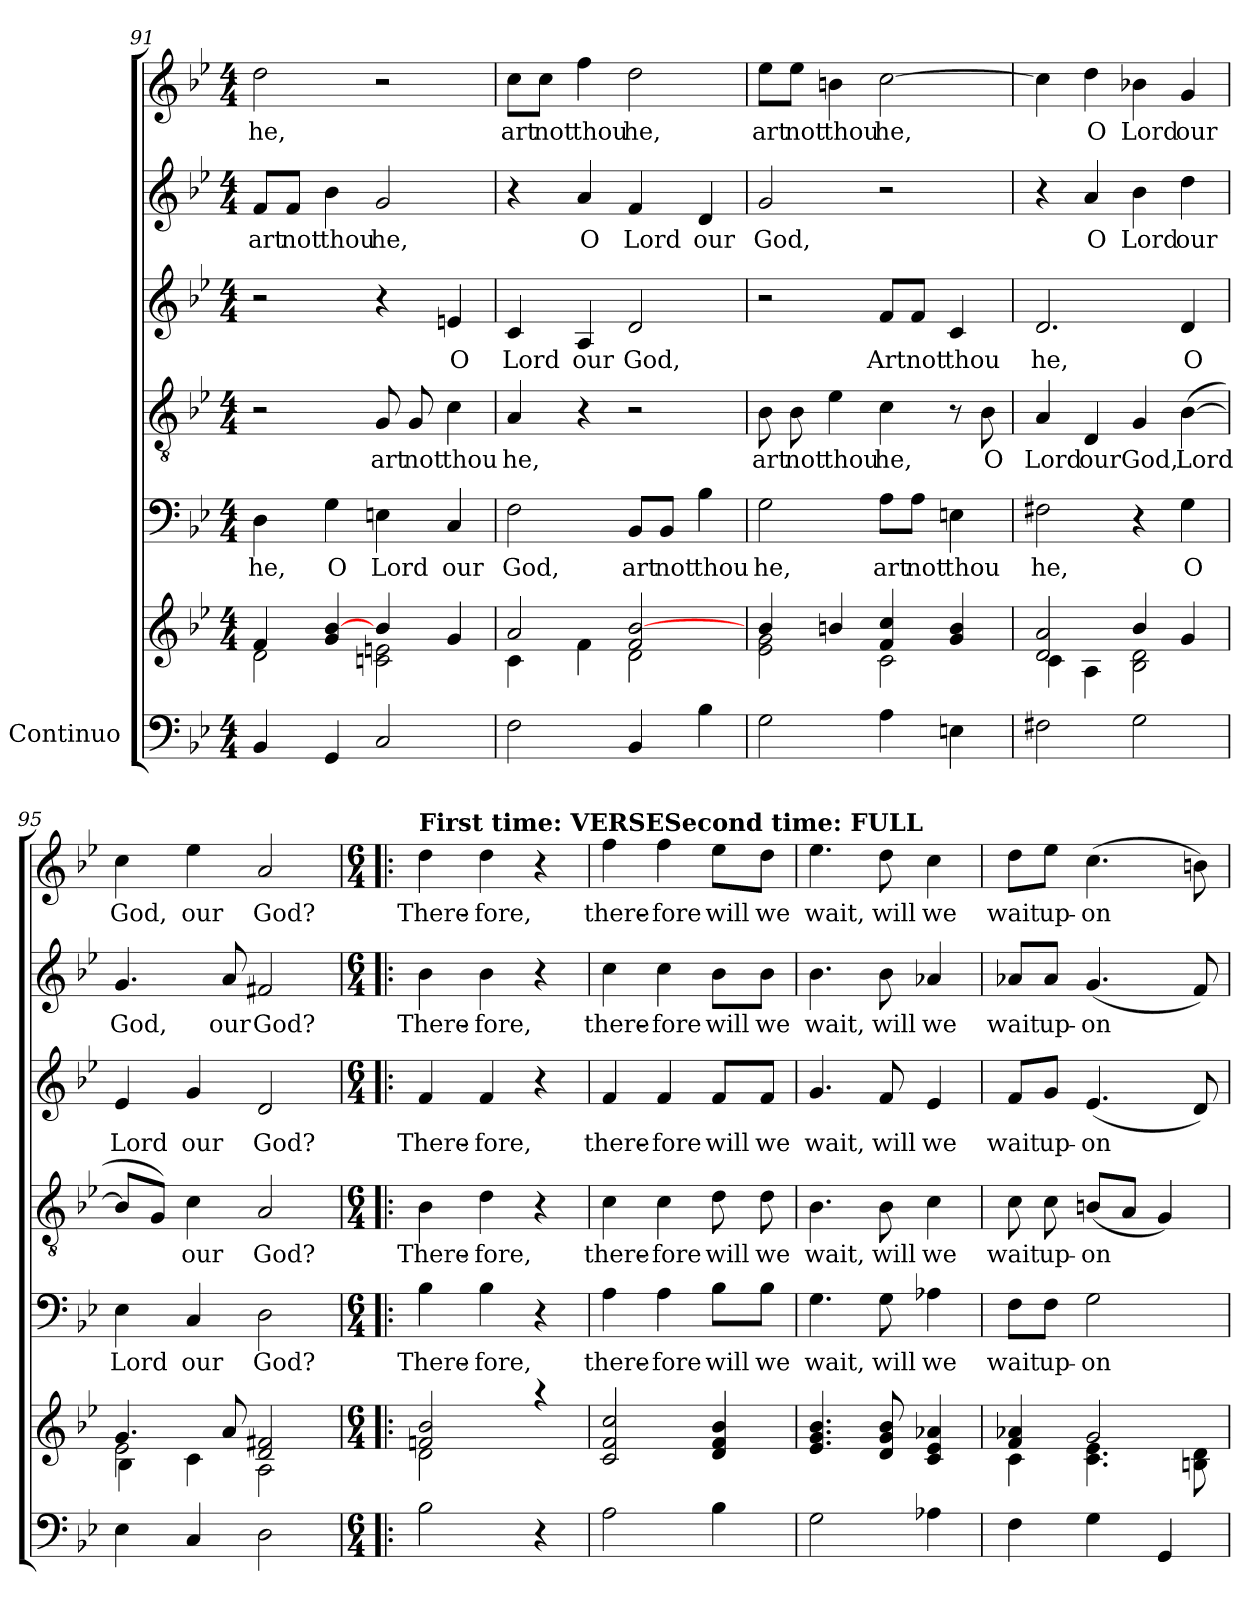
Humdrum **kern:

**kern	**kern	**kern	**text	**kern	**text	**kern	**text	**kern	**text	**kern	**text
*part6	*part6	*part5	*part5	*part4	*part4	*part3	*part3	*part2	*part2	*part1	*part1
*staff7	*staff6	*staff5	*staff5	*staff4	*staff4	*staff3	*staff3	*staff2	*staff2	*staff1	*staff1
*I"Continuo	*	*	*	*	*	*	*	*	*	*	*
*clefF4	*clefG2	*clefF4	*	*clefGv2	*	*clefG2	*	*clefG2	*	*clefG2	*
*k[b-e-]	*k[b-e-]	*k[b-e-]	*	*k[b-e-]	*	*k[b-e-]	*	*k[b-e-]	*	*k[b-e-]	*
*g:	*g:	*g:	*	*g:	*	*g:	*	*g:	*	*g:	*
*M4/4	*M4/4	*M4/4	*	*M4/4	*	*M4/4	*	*M4/4	*	*M4/4	*
=91	=91	=91	=91	=91	=91	=91	=91	=91	=91	=91	=91
*	*^	*	*	*	*	*	*	*	*	*	*
!	!	!	!	!LO:LY:b	!	!	!	!	!	!LO:LY:b	!	!LO:LY:b
4BB-/	4f/	2d\	4D\	he,	2r	.	2r	.	8f/L	art	2dd\	he,
!	!	!	!	!	!	!	!	!	!	!LO:LY:b	!	!
.	.	.	.	.	.	.	.	.	8f/J	not	.	.
!	!	!	!	!LO:LY:b	!	!	!	!	!	!LO:LY:b	!	!
4GG/	4g/ [>4b-/	.	4G\	O	.	.	.	.	4b-\	thou	.	.
!	!	!	!	!LO:LY:b	!	!LO:LY:b	!	!	!	!LO:LY:b	!	!
2C/	4b-/	2cn\ 2en\	4En\	Lord	8G/	art	4r	.	2g/	he,	2r	.
!	!	!	!	!	!	!LO:LY:b	!	!	!	!	!	!
.	.	.	.	.	8G/	not	.	.	.	.	.	.
!	!	!	!	!LO:LY:b	!	!LO:LY:b	!	!LO:LY:b	!	!	!	!
.	4g/	.	4C/	our	4c\	thou	4en/	O	.	.	.	.
=92	=92	=92	=92	=92	=92	=92	=92	=92	=92	=92	=92	=92
!	!	!	!	!LO:LY:b	!	!LO:LY:b	!	!LO:LY:b	!	!	!	!LO:LY:b
2F\	2a/	4c\	2F\	God,	4A/	he,	4c/	Lord	4r	.	8cc\L	art
!	!	!	!	!	!	!	!	!	!	!	!	!LO:LY:b
.	.	.	.	.	.	.	.	.	.	.	8cc\J	not
!	!	!	!	!	!	!	!	!LO:LY:b	!	!LO:LY:b	!	!LO:LY:b
.	.	4f\	.	.	4r	.	4A/	our	4a/	O	4ff\	thou
!	!	!	!	!LO:LY:b	!	!	!	!LO:LY:b	!	!LO:LY:b	!	!LO:LY:b
4BB-/	2f/ [>2b-/	2d\	8BB-/L	art	2r	.	2d/	God,	4f/	Lord	2dd\	he,
!	!	!	!	!LO:LY:b	!	!	!	!	!	!	!	!
.	.	.	8BB-/J	not	.	.	.	.	.	.	.	.
!	!	!	!	!LO:LY:b	!	!	!	!	!	!LO:LY:b	!	!
4B-\	.	.	4B-\	thou	.	.	.	.	4d/	our	.	.
!!LO:LB:g=z
=93	=93	=93	=93	=93	=93	=93	=93	=93	=93	=93	=93	=93
!	!	!	!	!LO:LY:b	!	!LO:LY:b	!	!	!	!LO:LY:b	!	!LO:LY:b
2G\	4b-/	2e-\ 2g\	2G\	he,	8B-\	art	2r	.	2g/	God,	8ee-\L	art
!	!	!	!	!	!	!LO:LY:b	!	!	!	!	!	!LO:LY:b
.	.	.	.	.	8B-\	not	.	.	.	.	8ee-\J	not
!	!	!	!	!	!	!LO:LY:b	!	!	!	!	!	!LO:LY:b
.	4bn/	.	.	.	4e-\	thou	.	.	.	.	4bn\	thou
!	!	!	!	!LO:LY:b	!	!LO:LY:b	!	!LO:LY:b	!	!	!	!LO:LY:b
4A\	4f/ 4cc/	2c\	8A\L	art	4c\	he,	8f/L	Art	2r	.	[>2cc\	he,
!	!	!	!	!LO:LY:b	!	!	!	!LO:LY:b	!	!	!	!
.	.	.	8A\J	not	.	.	8f/J	not	.	.	.	.
!	!	!	!	!LO:LY:b	!	!	!	!LO:LY:b	!	!	!	!
4En\	4g/ 4b/	.	4En\	thou	8r	.	4c/	thou	.	.	.	.
!	!	!	!	!	!	!LO:LY:b	!	!	!	!	!	!
.	.	.	.	.	8B-\	O	.	.	.	.	.	.
=94	=94	=94	=94	=94	=94	=94	=94	=94	=94	=94	=94	=94
!	!	!	!	!LO:LY:b	!	!LO:LY:b	!	!LO:LY:b	!	!	!	!
2F#X\	2d/ 2a/	4c\	2F#X\	he,	4A/	Lord	2.d/	he,	4r	.	4cc\]	.
!	!	!	!	!	!	!LO:LY:b	!	!	!	!LO:LY:b	!	!LO:LY:b
.	.	4A\	.	.	4D/	our	.	.	4a/	O	4dd\	O
!	!	!	!	!	!	!LO:LY:b	!	!	!	!LO:LY:b	!	!LO:LY:b
2G\	4b-/	2B-\ 2d\	4r	.	4G/	God,	.	.	4b-\	Lord	4b-X\	Lord
!	!	!	!	!LO:LY:b	!	!LO:LY:b	!	!LO:LY:b	!	!LO:LY:b	!	!LO:LY:b
.	4g/	.	4G\	O	(>[>4B-\	Lord	4d/	O	4dd\	our	4g/	our
=95	=95	=95	=95	=95	=95	=95	=95	=95	=95	=95	=95	=95
*	*	*^	*	*	*	*	*	*	*	*	*	*
!	!	!	!	!	!LO:LY:b	!	!	!	!LO:LY:b	!	!LO:LY:b	!	!LO:LY:b
4E-\	4.g/	2e-\	4B-\	4E-\	Lord	8B-/L]	.	4e-/	Lord	4.g/	God,	4cc\	God,
.	.	.	.	.	.	8G/J)	.	.	.	.	.	.	.
!	!	!	!	!	!LO:LY:b	!	!LO:LY:b	!	!LO:LY:b	!	!	!	!LO:LY:b
4C/	.	.	4c\	4C/	our	4c\	our	4g/	our	.	.	4ee-\	our
!	!	!	!	!	!	!	!	!	!	!	!LO:LY:b	!	!
.	8a/	.	.	.	.	.	.	.	.	8a/	our	.	.
!	!	!	!	!	!LO:LY:b	!	!LO:LY:b	!	!LO:LY:b	!	!LO:LY:b	!	!LO:LY:b
2D\	2d/ 2f#X/	2ryy	2A\	2D\	God?	2A/	God?	2d/	God?	2f#X/	God?	2a/	God?
*	*v	*v	*v	*	*	*	*	*	*	*	*	*	*
!!LO:PB:g=z
=96!|:	=96!|:	=96!|:	=96!|:	=96!|:	=96!|:	=96!|:	=96!|:	=96!|:	=96!|:	=96!|:	=96!|:
*M6/4	*M6/4	*M6/4	*	*M6/4	*	*M6/4	*	*M6/4	*	*M6/4	*
*	*^	*	*	*	*	*	*	*	*	*	*
*	*	*^	*	*	*	*	*	*	*	*	*	*
!	!	!	!	!	!	!	!	!	!	!	!	!LO:TX:a:B:t=First time&colon; VERSESecond time&colon; FULL	!
!	!	!	!	!	!LO:LY:b	!	!LO:LY:b	!	!LO:LY:b	!	!LO:LY:b	!	!LO:LY:b
*	*	*v	*v	*	*	*	*	*	*	*	*	*	*
2B-\	2fn/ 2b-/	2d\	4B-\	There-	4B-\	There-	4f/	There-	4b-\	There-	4dd\	There-
!	!	!	!	!LO:LY:b	!	!LO:LY:b	!	!LO:LY:b	!	!LO:LY:b	!	!LO:LY:b
.	.	.	4B-\	-fore,	4d\	-fore,	4f/	-fore,	4b-\	-fore,	4dd\	-fore,
4r	4raa	4ryy	4r	.	4r	.	4r	.	4r	.	4r	.
=97	=97	=97	=97	=97	=97	=97	=97	=97	=97	=97	=97	=97
!	!	!	!	!LO:LY:b	!	!LO:LY:b	!	!LO:LY:b	!	!LO:LY:b	!	!LO:LY:b
*	*v	*v	*	*	*	*	*	*	*	*	*	*
2A\	2c/ 2f/ 2cc/	4A\	there-	4c\	there-	4f/	there-	4cc\	there-	4ff\	there-
!	!	!	!LO:LY:b	!	!LO:LY:b	!	!LO:LY:b	!	!LO:LY:b	!	!LO:LY:b
.	.	4A\	-fore	4c\	-fore	4f/	-fore	4cc\	-fore	4ff\	-fore
!	!	!	!LO:LY:b	!	!LO:LY:b	!	!LO:LY:b	!	!LO:LY:b	!	!LO:LY:b
4B-\	4d/ 4f/ 4b-/	8B-\L	will	8d\	will	8f/L	will	8b-\L	will	8ee-\L	will
!	!	!	!LO:LY:b	!	!LO:LY:b	!	!LO:LY:b	!	!LO:LY:b	!	!LO:LY:b
.	.	8B-\J	we	8d\	we	8f/J	we	8b-\J	we	8dd\J	we
=98	=98	=98	=98	=98	=98	=98	=98	=98	=98	=98	=98
!	!	!	!LO:LY:b	!	!LO:LY:b	!	!LO:LY:b	!	!LO:LY:b	!	!LO:LY:b
2G\	4.e-/ 4.g/ 4.b-/	4.G\	wait,	4.B-\	wait,	4.g/	wait,	4.b-\	wait,	4.ee-\	wait,
!	!	!	!LO:LY:b	!	!LO:LY:b	!	!LO:LY:b	!	!LO:LY:b	!	!LO:LY:b
.	8d/ 8g/ 8b-/	8G\	will	8B-\	will	8f/	will	8b-\	will	8dd\	will
!	!	!	!LO:LY:b	!	!LO:LY:b	!	!LO:LY:b	!	!LO:LY:b	!	!LO:LY:b
4A-X\	4c/ 4e-/ 4a-X/	4A-X\	we	4c\	we	4e-/	we	4a-X/	we	4cc\	we
=99	=99	=99	=99	=99	=99	=99	=99	=99	=99	=99	=99
*	*^	*	*	*	*	*	*	*	*	*	*
!	!	!	!	!LO:LY:b	!	!LO:LY:b	!	!LO:LY:b	!	!LO:LY:b	!	!LO:LY:b
4F\	4f/ 4a-X/	4c\	8F\L	wait	8c\	wait	8f/L	wait	8a-X/L	wait	8dd\L	wait
!	!	!	!	!LO:LY:b	!	!LO:LY:b	!	!LO:LY:b	!	!LO:LY:b	!	!LO:LY:b
.	.	.	8F\J	up-	8c\	up-	8g/J	up-	8a-/J	up-	8ee-\J	up-
!	!	!	!	!LO:LY:b	!	!LO:LY:b	!	!LO:LY:b	!	!LO:LY:b	!	!LO:LY:b
4G\	2g/	4.c\ 4.e-\	2G\	-on	(<8Bn/L	-on	(<4.e-/	-on	(<4.g/	-on	(>4.cc\	-on
.	.	.	.	.	8A/J	.	.	.	.	.	.	.
4GG/	.	.	.	.	4G/)	.	.	.	.	.	.	.
.	.	8Bn\ 8d\	.	.	.	.	8d/)	.	8f/)	.	8bn\)	.
*	*v	*v	*	*	*	*	*	*	*	*	*	*
=	=	=	=	=	=	=	=	=	=	=	=
*-	*-	*-	*-	*-	*-	*-	*-	*-	*-	*-	*-
